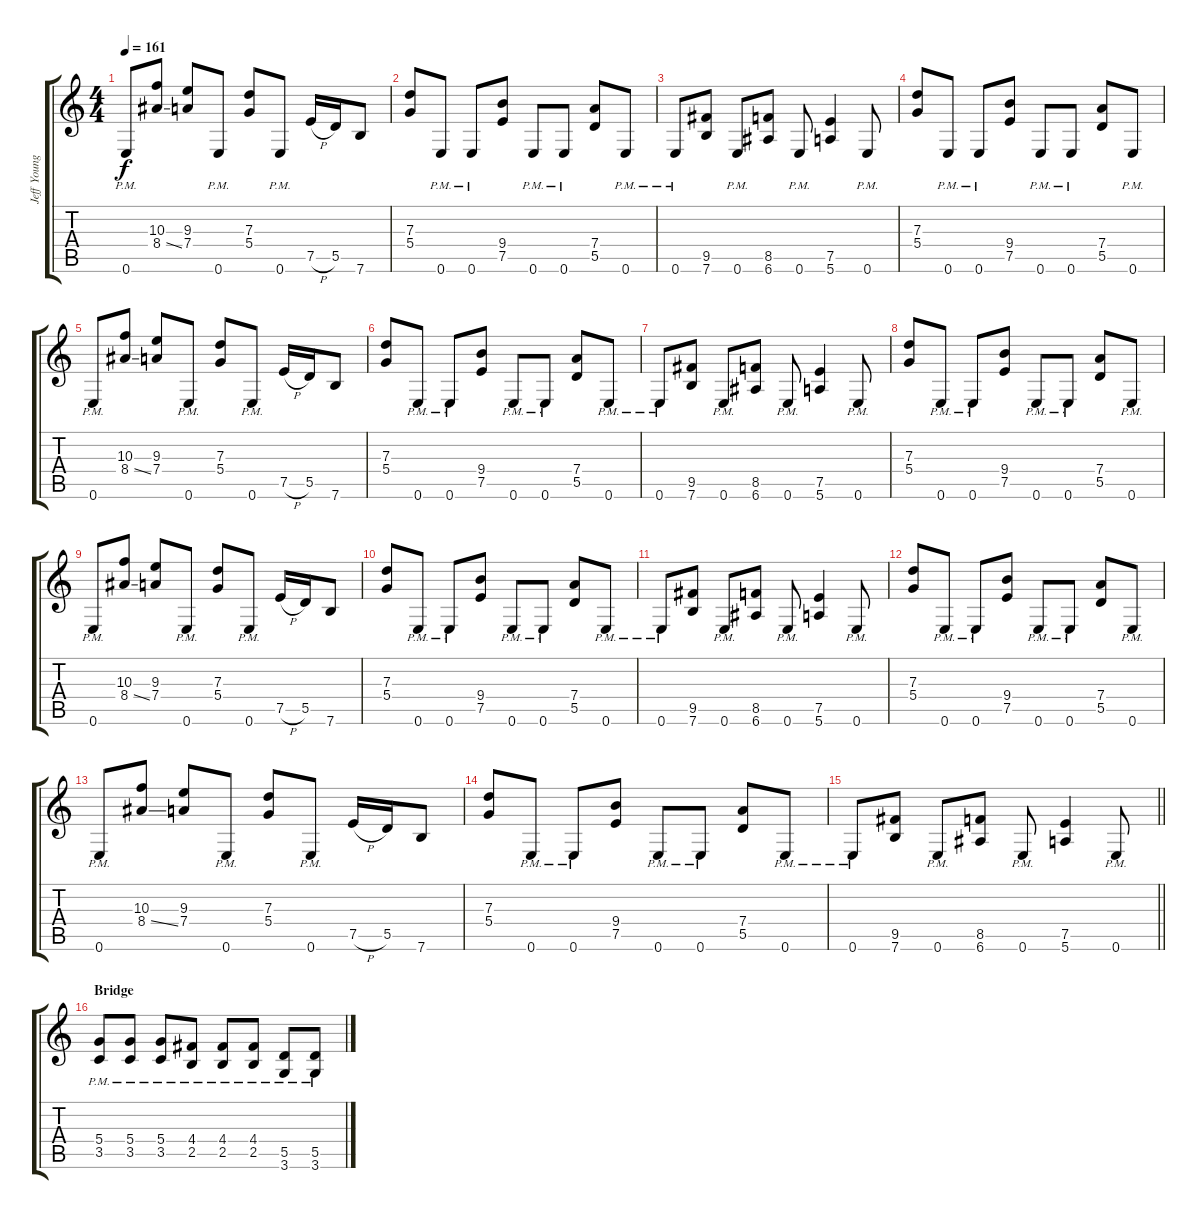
\track ("Jeff Young" "Jeff Young") {instrument distortionguitar}
\staff {score tabs}
\tuning (E4 B3 G3 D3 A2 E2) {hide}
\ts (4 4)
\tempo 161
\clef g2
\ks c
0.6{pm}.8{dy f} (10.3 8.4{ss}).8 (9.3 7.4).8 0.6{pm}.8 (7.3 5.4).8 0.6{pm}.8 7.5{h}.16 5.5.16 7.6.8 |
(7.3 5.4).8 0.6{pm}.8 0.6{pm}.8 (9.4 7.5).8 0.6{pm}.8 0.6{pm}.8 (7.4 5.5).8 0.6{pm}.8 |
0.6{pm}.8 (9.5 7.6).8 0.6{pm}.8 (8.5 6.6).8 0.6{pm}.8 (7.5 5.6).4 0.6{pm}.8 |
(7.3 5.4).8 0.6{pm}.8 0.6{pm}.8 (9.4 7.5).8 0.6{pm}.8 0.6{pm}.8 (7.4 5.5).8 0.6{pm}.8 |
0.6{pm}.8 (10.3 8.4{ss}).8 (9.3 7.4).8 0.6{pm}.8 (7.3 5.4).8 0.6{pm}.8 7.5{h}.16 5.5.16 7.6.8 |
(7.3 5.4).8 0.6{pm}.8 0.6{pm}.8 (9.4 7.5).8 0.6{pm}.8 0.6{pm}.8 (7.4 5.5).8 0.6{pm}.8 |
0.6{pm}.8 (9.5 7.6).8 0.6{pm}.8 (8.5 6.6).8 0.6{pm}.8 (7.5 5.6).4 0.6{pm}.8 |
(7.3 5.4).8 0.6{pm}.8 0.6{pm}.8 (9.4 7.5).8 0.6{pm}.8 0.6{pm}.8 (7.4 5.5).8 0.6{pm}.8 |
0.6{pm}.8 (10.3 8.4{ss}).8 (9.3 7.4).8 0.6{pm}.8 (7.3 5.4).8 0.6{pm}.8 7.5{h}.16 5.5.16 7.6.8 |
(7.3 5.4).8 0.6{pm}.8 0.6{pm}.8 (9.4 7.5).8 0.6{pm}.8 0.6{pm}.8 (7.4 5.5).8 0.6{pm}.8 |
0.6{pm}.8 (9.5 7.6).8 0.6{pm}.8 (8.5 6.6).8 0.6{pm}.8 (7.5 5.6).4 0.6{pm}.8 |
(7.3 5.4).8 0.6{pm}.8 0.6{pm}.8 (9.4 7.5).8 0.6{pm}.8 0.6{pm}.8 (7.4 5.5).8 0.6{pm}.8 |
0.6{pm}.8 (10.3 8.4{ss}).8 (9.3 7.4).8 0.6{pm}.8 (7.3 5.4).8 0.6{pm}.8 7.5{h}.16 5.5.16 7.6.8 |
(7.3 5.4).8 0.6{pm}.8 0.6{pm}.8 (9.4 7.5).8 0.6{pm}.8 0.6{pm}.8 (7.4 5.5).8 0.6{pm}.8 |
\barLineRight lightlight
0.6{pm}.8 (9.5 7.6).8 0.6{pm}.8 (8.5 6.6).8 0.6{pm}.8 (7.5 5.6).4 0.6{pm}.8 |
\section ("" "Bridge")
(5.4{pm} 3.5{pm}).8 (5.4{pm} 3.5{pm}).8 (5.4{pm} 3.5{pm}).8 (4.4{pm} 2.5{pm}).8 (4.4{pm} 2.5{pm}).8 (4.4{pm} 2.5{pm}).8 (5.5{pm} 3.6{pm}).8 (5.5{pm} 3.6{pm}).8
